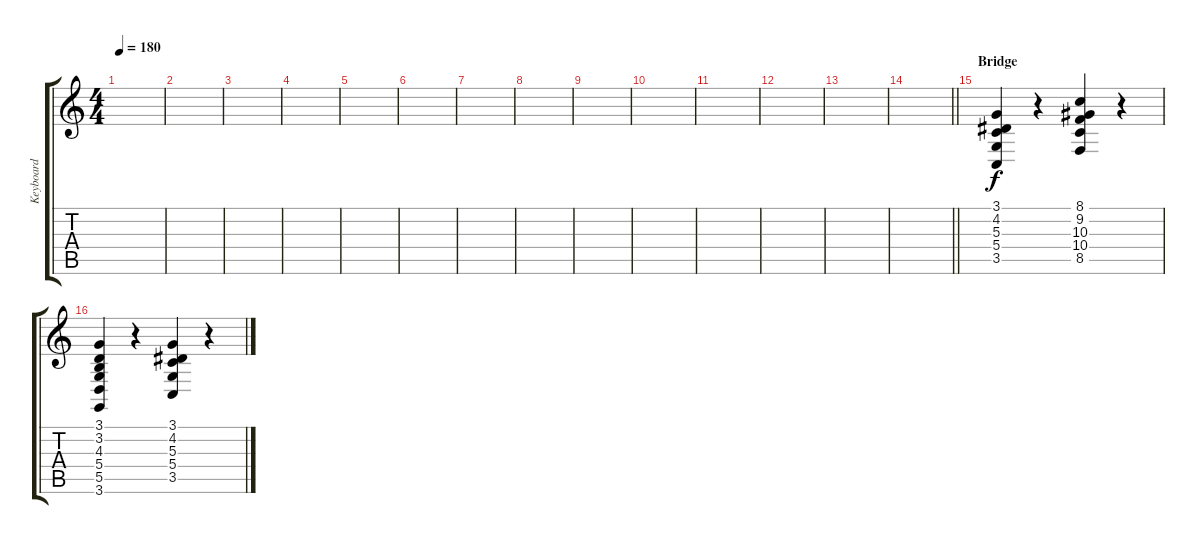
\track ("Keyboard" "Keyboard") {instrument brasssection}
\staff {score tabs}
\tuning (E4 B3 G3 D3 A2 E2) {hide}
\ts (4 4)
\tempo 180
\clef g2
\ks c
|
|
|
|
|
|
|
|
|
|
|
|
|
\barLineRight lightlight
|
\section ("" "Bridge")
(3.1 4.2 5.3 5.4 3.5).4 r.4 (8.1 9.2 10.3 10.4 8.5).4 r.4 |
(3.1 3.2 4.3 5.4 5.5 3.6).4 r.4 (3.1 4.2 5.3 5.4 3.5).4 r.4
